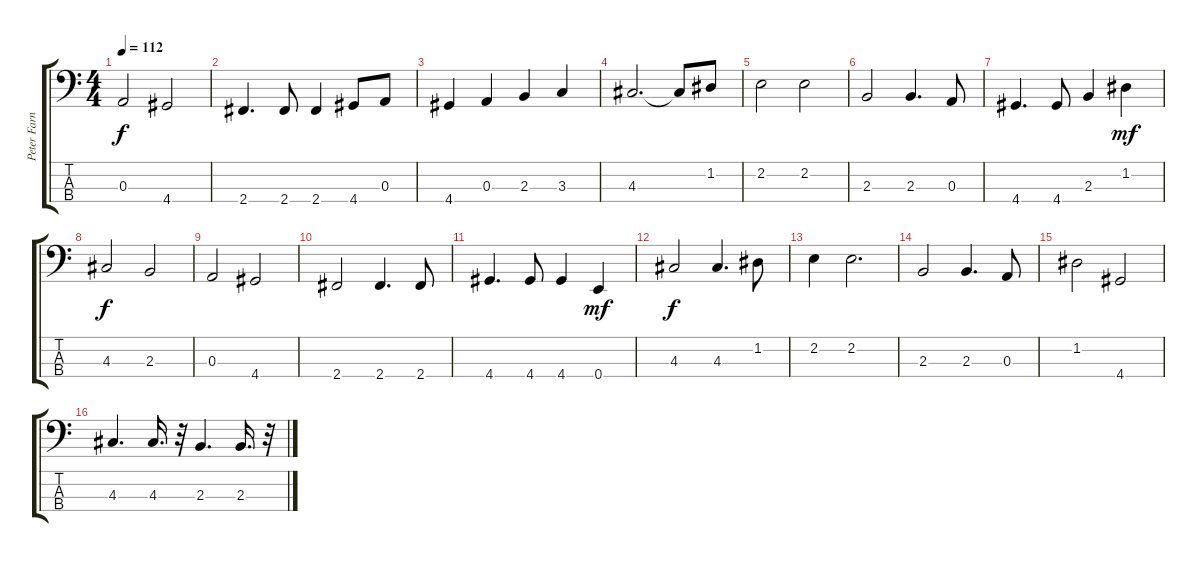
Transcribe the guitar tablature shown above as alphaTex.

\track ("Peter Farnbauer (Bass Guitar)" "Peter Farn") {instrument electricbasspick}
\staff {score tabs}
\tuning (G2 D2 A1 E1) {hide}
\ts (4 4)
\tempo 112
\clef f4
\ks c
0.3.2{dy f} 4.4.2 |
2.4.4{d} 2.4.8 2.4.4 4.4.8 0.3.8 |
4.4.4 0.3.4 2.3.4 3.3.4 |
4.3.2{d} 4.3{t}.8 1.2.8 |
2.2.2 2.2.2 |
2.3.2 2.3.4{d} 0.3.8 |
4.4.4{d} 4.4.8 2.3.4 1.2.4{dy mf} |
4.3.2{dy f} 2.3.2 |
0.3.2 4.4.2 |
2.4.2 2.4.4{d} 2.4.8 |
4.4.4{d} 4.4.8 4.4.4 0.4.4{dy mf} |
4.3.2{dy f} 4.3.4{d} 1.2.8 |
2.2.4 2.2.2{d} |
2.3.2 2.3.4{d} 0.3.8 |
1.2.2 4.4.2 |
4.3.4{d} 4.3.16{d} r.32 2.3.4{d} 2.3.16{d} r.32
